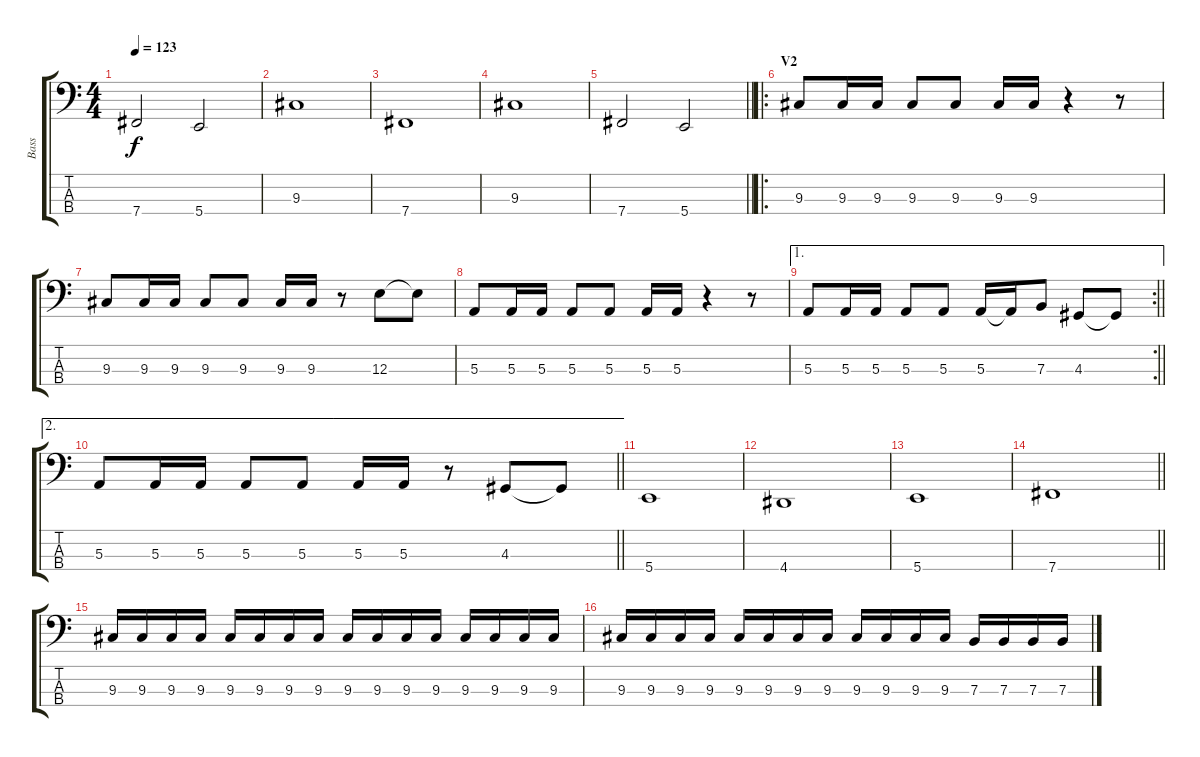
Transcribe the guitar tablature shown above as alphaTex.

\track ("Bass" "Bass") {instrument electricbassfinger}
\staff {score tabs}
\tuning (D2 A1 E1 B0) {hide}
\ts (4 4)
\tempo 123
\clef f4
\ks c
7.4.2{dy f} 5.4.2 |
9.3.1 |
7.4.1 |
9.3.1 |
\barLineRight lightlight
7.4.2 5.4.2 |
\ro
\section ("" "V2")
9.3.8 9.3.16 9.3.16 9.3.8 9.3.8 9.3.16 9.3.16 r.4 r.8 |
9.3.8 9.3.16 9.3.16 9.3.8 9.3.8 9.3.16 9.3.16 r.8 12.3.8 12.3{t}.8 |
5.3.8 5.3.16 5.3.16 5.3.8 5.3.8 5.3.16 5.3.16 r.4 r.8 |
\ae 1
\rc 2
\barLineRight lightlight
5.3.8 5.3.16 5.3.16 5.3.8 5.3.8 5.3.16 5.3{t}.16 7.3.8 4.3.8 4.3{t}.8 |
\ae 2
\barLineRight lightlight
5.3.8 5.3.16 5.3.16 5.3.8 5.3.8 5.3.16 5.3.16 r.8 4.3.8 4.3{t}.8 |
\section ("" "")
5.4.1 |
4.4.1 |
5.4.1 |
\barLineRight lightlight
7.4.1 |
\section ("" "")
9.3.16 9.3.16 9.3.16 9.3.16 9.3.16 9.3.16 9.3.16 9.3.16 9.3.16 9.3.16 9.3.16 9.3.16 9.3.16 9.3.16 9.3.16 9.3.16 |
9.3.16 9.3.16 9.3.16 9.3.16 9.3.16 9.3.16 9.3.16 9.3.16 9.3.16 9.3.16 9.3.16 9.3.16 7.3.16 7.3.16 7.3.16 7.3.16
